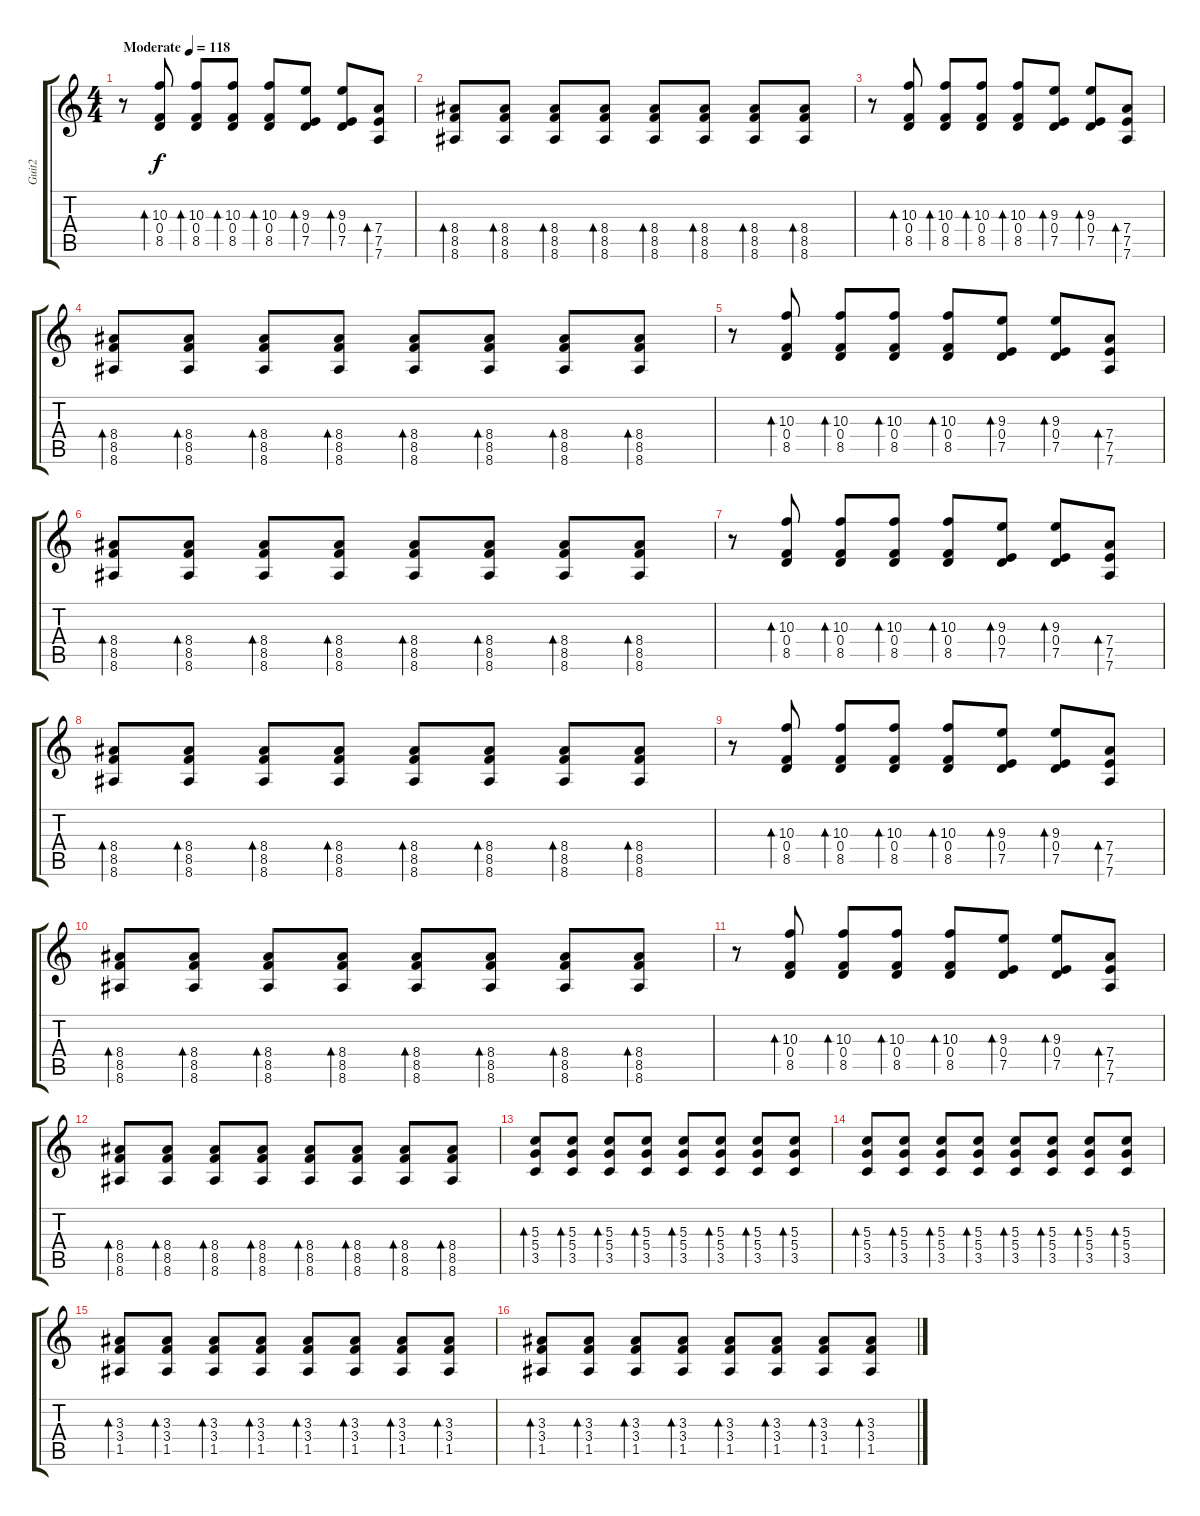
\track ("Guit2" "Guit2") {instrument acousticguitarsteel}
\staff {score tabs}
\tuning (E4 B3 G3 D3 A2 D2) {hide}
\ts (4 4)
\tempo (118 "Moderate")
\clef g2
\ks c
r.8{dy f instrument acousticguitarsteel} (10.3 0.4 8.5).8{bd 60} (10.3 0.4 8.5).8{bd 60} (10.3 0.4 8.5).8{bd 60} (10.3 0.4 8.5).8{bd 60} (9.3 0.4 7.5).8{bd 60} (9.3 0.4 7.5).8{bd 60} (7.4 7.5 7.6).8{bd 60} |
(8.4 8.5 8.6).8{bd 60} (8.4 8.5 8.6).8{bd 60} (8.4 8.5 8.6).8{bd 60} (8.4 8.5 8.6).8{bd 60} (8.4 8.5 8.6).8{bd 60} (8.4 8.5 8.6).8{bd 60} (8.4 8.5 8.6).8{bd 60} (8.4 8.5 8.6).8{bd 60} |
r.8 (10.3 0.4 8.5).8{bd 60} (10.3 0.4 8.5).8{bd 60} (10.3 0.4 8.5).8{bd 60} (10.3 0.4 8.5).8{bd 60} (9.3 0.4 7.5).8{bd 60} (9.3 0.4 7.5).8{bd 60} (7.4 7.5 7.6).8{bd 60} |
(8.4 8.5 8.6).8{bd 60} (8.4 8.5 8.6).8{bd 60} (8.4 8.5 8.6).8{bd 60} (8.4 8.5 8.6).8{bd 60} (8.4 8.5 8.6).8{bd 60} (8.4 8.5 8.6).8{bd 60} (8.4 8.5 8.6).8{bd 60} (8.4 8.5 8.6).8{bd 60} |
r.8 (10.3 0.4 8.5).8{bd 60} (10.3 0.4 8.5).8{bd 60} (10.3 0.4 8.5).8{bd 60} (10.3 0.4 8.5).8{bd 60} (9.3 0.4 7.5).8{bd 60} (9.3 0.4 7.5).8{bd 60} (7.4 7.5 7.6).8{bd 60} |
(8.4 8.5 8.6).8{bd 60} (8.4 8.5 8.6).8{bd 60} (8.4 8.5 8.6).8{bd 60} (8.4 8.5 8.6).8{bd 60} (8.4 8.5 8.6).8{bd 60} (8.4 8.5 8.6).8{bd 60} (8.4 8.5 8.6).8{bd 60} (8.4 8.5 8.6).8{bd 60} |
r.8 (10.3 0.4 8.5).8{bd 60} (10.3 0.4 8.5).8{bd 60} (10.3 0.4 8.5).8{bd 60} (10.3 0.4 8.5).8{bd 60} (9.3 0.4 7.5).8{bd 60} (9.3 0.4 7.5).8{bd 60} (7.4 7.5 7.6).8{bd 60} |
(8.4 8.5 8.6).8{bd 60} (8.4 8.5 8.6).8{bd 60} (8.4 8.5 8.6).8{bd 60} (8.4 8.5 8.6).8{bd 60} (8.4 8.5 8.6).8{bd 60} (8.4 8.5 8.6).8{bd 60} (8.4 8.5 8.6).8{bd 60} (8.4 8.5 8.6).8{bd 60} |
r.8 (10.3 0.4 8.5).8{bd 60} (10.3 0.4 8.5).8{bd 60} (10.3 0.4 8.5).8{bd 60} (10.3 0.4 8.5).8{bd 60} (9.3 0.4 7.5).8{bd 60} (9.3 0.4 7.5).8{bd 60} (7.4 7.5 7.6).8{bd 60} |
(8.4 8.5 8.6).8{bd 60} (8.4 8.5 8.6).8{bd 60} (8.4 8.5 8.6).8{bd 60} (8.4 8.5 8.6).8{bd 60} (8.4 8.5 8.6).8{bd 60} (8.4 8.5 8.6).8{bd 60} (8.4 8.5 8.6).8{bd 60} (8.4 8.5 8.6).8{bd 60} |
r.8 (10.3 0.4 8.5).8{bd 60} (10.3 0.4 8.5).8{bd 60} (10.3 0.4 8.5).8{bd 60} (10.3 0.4 8.5).8{bd 60} (9.3 0.4 7.5).8{bd 60} (9.3 0.4 7.5).8{bd 60} (7.4 7.5 7.6).8{bd 60} |
(8.4 8.5 8.6).8{bd 60} (8.4 8.5 8.6).8{bd 60} (8.4 8.5 8.6).8{bd 60} (8.4 8.5 8.6).8{bd 60} (8.4 8.5 8.6).8{bd 60} (8.4 8.5 8.6).8{bd 60} (8.4 8.5 8.6).8{bd 60} (8.4 8.5 8.6).8{bd 60} |
(5.3 5.4 3.5).8{bd 60} (5.3 5.4 3.5).8{bd 60} (5.3 5.4 3.5).8{bd 60} (5.3 5.4 3.5).8{bd 60} (5.3 5.4 3.5).8{bd 60} (5.3 5.4 3.5).8{bd 60} (5.3 5.4 3.5).8{bd 60} (5.3 5.4 3.5).8{bd 60} |
(5.3 5.4 3.5).8{bd 60} (5.3 5.4 3.5).8{bd 60} (5.3 5.4 3.5).8{bd 60} (5.3 5.4 3.5).8{bd 60} (5.3 5.4 3.5).8{bd 60} (5.3 5.4 3.5).8{bd 60} (5.3 5.4 3.5).8{bd 60} (5.3 5.4 3.5).8{bd 60} |
(3.3 3.4 1.5).8{bd 60} (3.3 3.4 1.5).8{bd 60} (3.3 3.4 1.5).8{bd 60} (3.3 3.4 1.5).8{bd 60} (3.3 3.4 1.5).8{bd 60} (3.3 3.4 1.5).8{bd 60} (3.3 3.4 1.5).8{bd 60} (3.3 3.4 1.5).8{bd 60} |
(3.3 3.4 1.5).8{bd 60} (3.3 3.4 1.5).8{bd 60} (3.3 3.4 1.5).8{bd 60} (3.3 3.4 1.5).8{bd 60} (3.3 3.4 1.5).8{bd 60} (3.3 3.4 1.5).8{bd 60} (3.3 3.4 1.5).8{bd 60} (3.3 3.4 1.5).8{bd 60}
